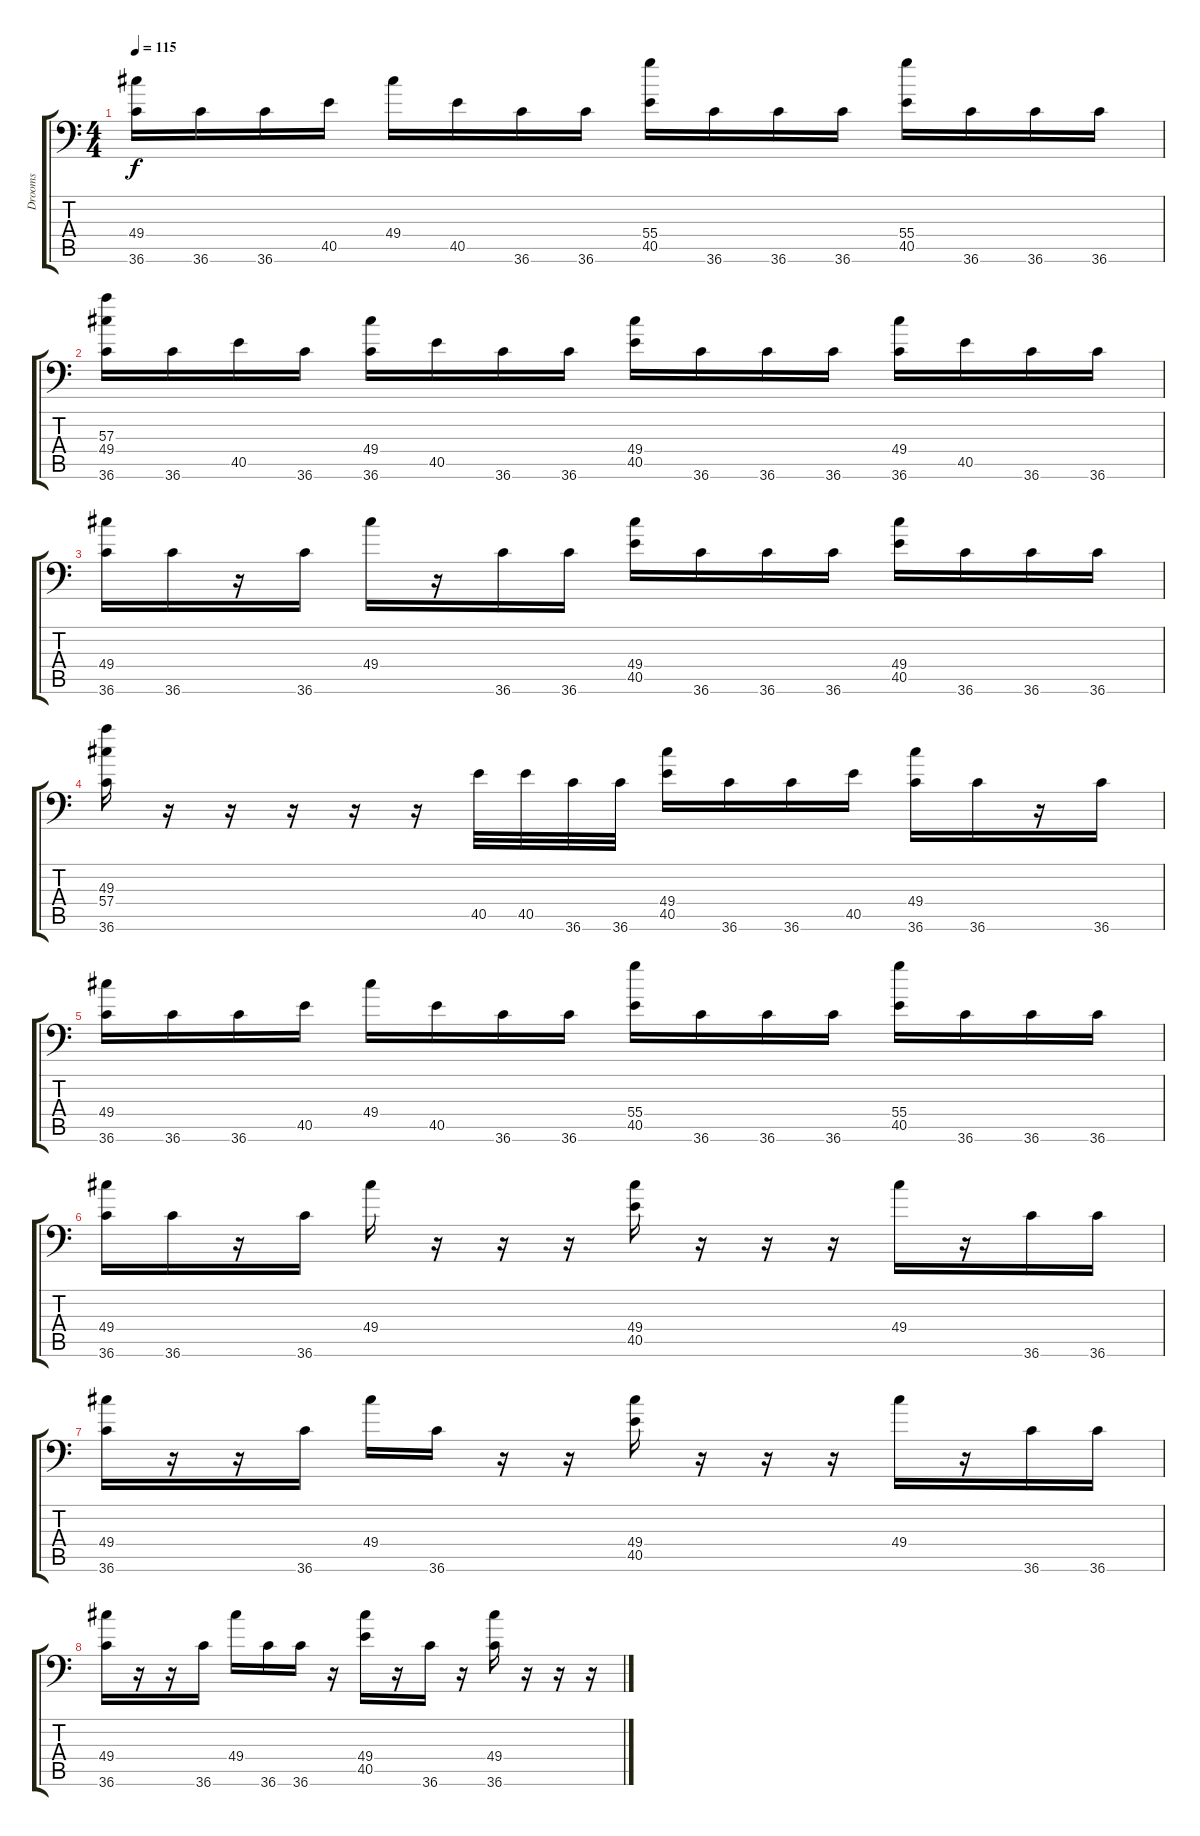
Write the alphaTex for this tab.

\track ("Drooms" "Drooms") {instrument acousticgrandpiano}
\staff {score tabs}
\tuning (C-1 C-1 C-1 C-1 C-1 C-1) {hide}
\ts (4 4)
\tempo 115
\clef f4
\ks c
(49.4 36.6).16{dy f} 36.6.16 36.6.16 40.5.16 49.4.16 40.5.16 36.6.16 36.6.16 (55.4 40.5).16 36.6.16 36.6.16 36.6.16 (55.4 40.5).16 36.6.16 36.6.16 36.6.16 |
(57.3 49.4 36.6).16 36.6.16 40.5.16 36.6.16 (49.4 36.6).16 40.5.16 36.6.16 36.6.16 (49.4 40.5).16 36.6.16 36.6.16 36.6.16 (49.4 36.6).16 40.5.16 36.6.16 36.6.16 |
(49.4 36.6).16 36.6.16 r.16 36.6.16 49.4.16 r.16 36.6.16 36.6.16 (49.4 40.5).16 36.6.16 36.6.16 36.6.16 (49.4 40.5).16 36.6.16 36.6.16 36.6.16 |
(49.3 57.4 36.6).16 r.16 r.16 r.16 r.16 r.16 40.5.32 40.5.32 36.6.32 36.6.32 (49.4 40.5).16 36.6.16 36.6.16 40.5.16 (49.4 36.6).16 36.6.16 r.16 36.6.16 |
(49.4 36.6).16 36.6.16 36.6.16 40.5.16 49.4.16 40.5.16 36.6.16 36.6.16 (55.4 40.5).16 36.6.16 36.6.16 36.6.16 (55.4 40.5).16 36.6.16 36.6.16 36.6.16 |
(49.4 36.6).16 36.6.16 r.16 36.6.16 49.4.16 r.16 r.16 r.16 (49.4 40.5).16 r.16 r.16 r.16 49.4.16 r.16 36.6.16 36.6.16 |
(49.4 36.6).16 r.16 r.16 36.6.16 49.4.16 36.6.16 r.16 r.16 (49.4 40.5).16 r.16 r.16 r.16 49.4.16 r.16 36.6.16 36.6.16 |
(49.4 36.6).16 r.16 r.16 36.6.16 49.4.16 36.6.16 36.6.16 r.16 (49.4 40.5).16 r.16 36.6.16 r.16 (49.4 36.6).16 r.16 r.16 r.16
